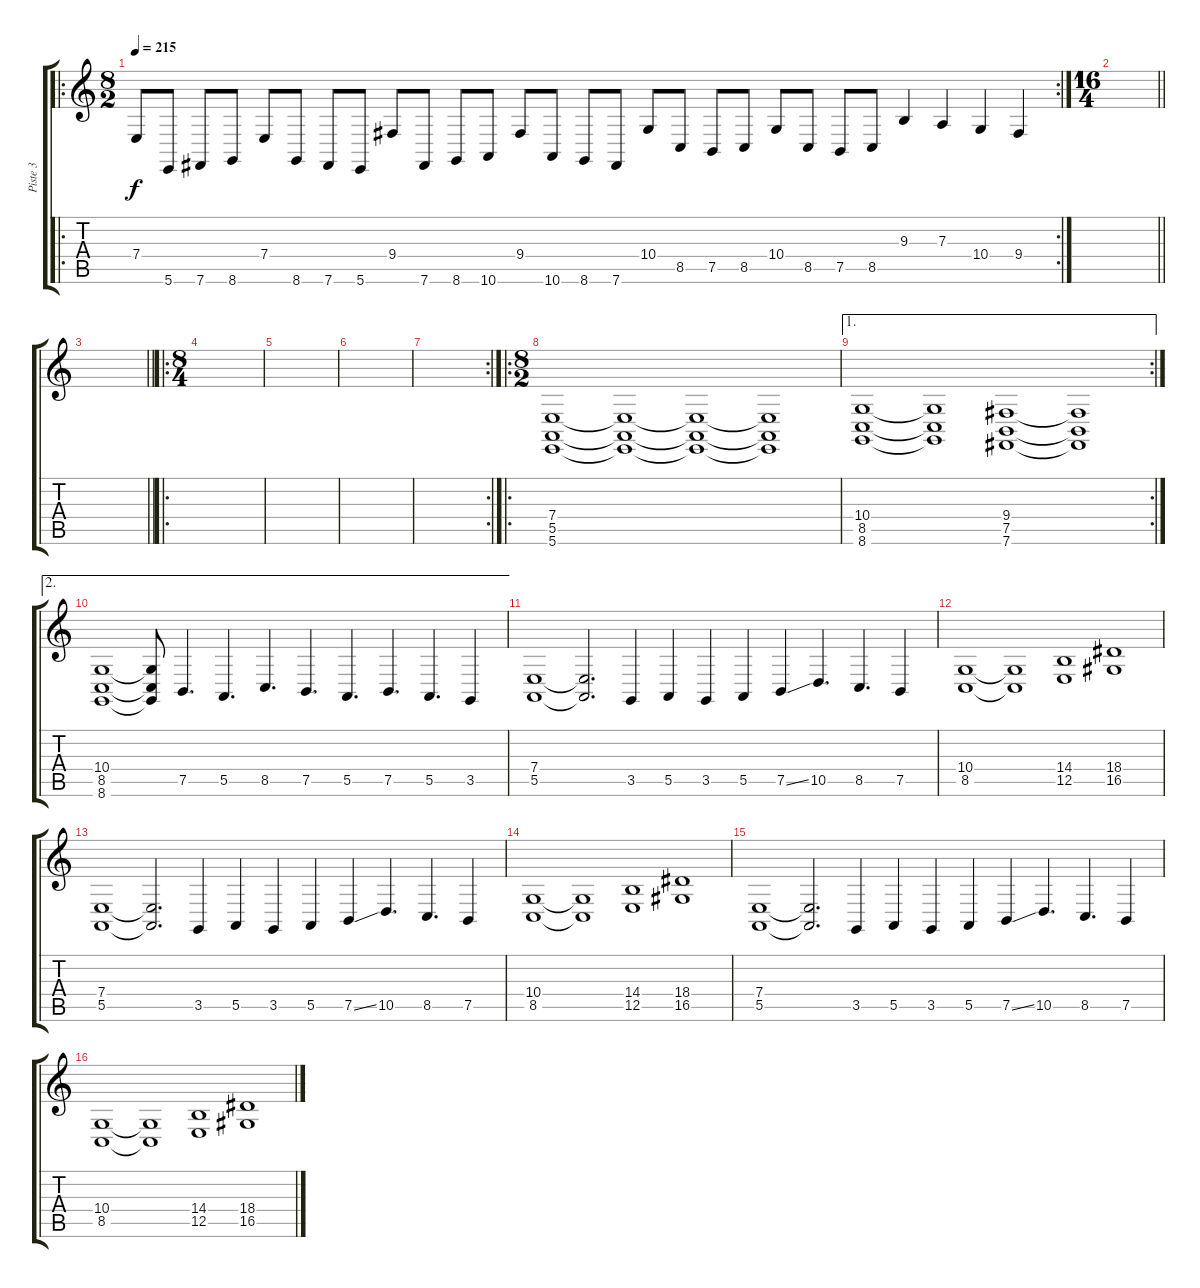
\track ("Piste 3" "Piste 3") {instrument stringensemble1}
\staff {score tabs}
\tuning (B3 Gb3 D3 A2 E2 B1) {hide}
\ro
\rc 2
\ts (8 2)
\tempo 215
\clef g2
\ks c
7.4.8{dy f} 5.6.8 7.6.8 8.6.8 7.4.8 8.6.8 7.6.8 5.6.8 9.4.8 7.6.8 8.6.8 10.6.8 9.4.8 10.6.8 8.6.8 7.6.8 10.4.8 8.5.8 7.5.8 8.5.8 10.4.8 8.5.8 7.5.8 8.5.8 9.3.4 7.3.4 10.4.4 9.4.4 |
\ts (16 4)
\barLineRight lightlight
|
\barLineRight lightlight
|
\ro
\ts (8 4)
|
|
|
\rc 2
|
\ro
\ts (8 2)
(7.4 5.5 5.6).1 (7.4{t} 5.5{t} 5.6{t}).1 (7.4{t} 5.5{t} 5.6{t}).1 (7.4{t} 5.5{t} 5.6{t}).1 |
\ae 1
\rc 2
(10.4 8.5 8.6).1 (10.4{t} 8.5{t} 8.6{t}).1 (9.4 7.5 7.6).1 (9.4{t} 7.5{t} 7.6{t}).1 |
\ae 2
(10.4 8.5 8.6).1 (10.4{t} 8.5{t} 8.6{t}).8 7.5.4{d} 5.5.4{d} 8.5.4{d} 7.5.4{d} 5.5.4{d} 7.5.4{d} 5.5.4{d} 3.5.4 |
(7.4 5.5).1 (7.4{t} 5.5{t}).2{d} 3.5.4 5.5.4 3.5.4 5.5.4 7.5{ss}.4 10.5.4{d} 8.5.4{d} 7.5.4 |
(10.4 8.5).1 (10.4{t} 8.5{t}).1 (14.4 12.5).1 (18.4 16.5).1 |
(7.4 5.5).1 (7.4{t} 5.5{t}).2{d} 3.5.4 5.5.4 3.5.4 5.5.4 7.5{ss}.4 10.5.4{d} 8.5.4{d} 7.5.4 |
(10.4 8.5).1 (10.4{t} 8.5{t}).1 (14.4 12.5).1 (18.4 16.5).1 |
(7.4 5.5).1 (7.4{t} 5.5{t}).2{d} 3.5.4 5.5.4 3.5.4 5.5.4 7.5{ss}.4 10.5.4{d} 8.5.4{d} 7.5.4 |
(10.4 8.5).1 (10.4{t} 8.5{t}).1 (14.4 12.5).1 (18.4 16.5).1
